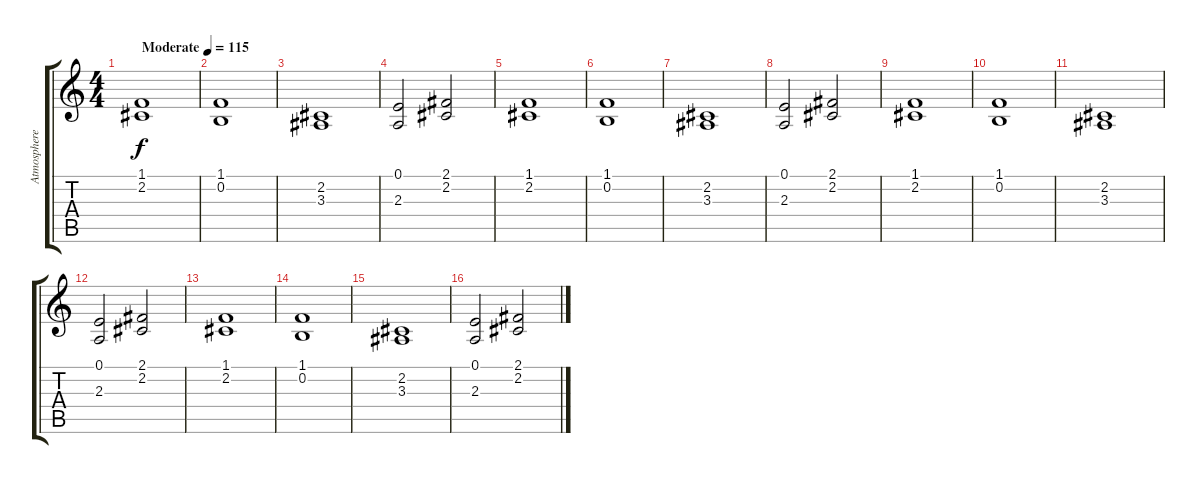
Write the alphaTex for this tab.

\track ("Atmosphere FX (left)" "Atmosphere") {instrument fx4atmosphere}
\staff {score tabs}
\tuning (E4 B3 G3 D3 A2 E2) {hide}
\ts (4 4)
\tempo (115 "Moderate")
\clef g2
\ks c
(1.1 2.2).1{dy f instrument fx4atmosphere} |
(1.1 0.2).1 |
(2.2 3.3).1 |
(0.1 2.3).2 (2.1 2.2).2 |
(1.1 2.2).1{balance 3} |
(1.1 0.2).1 |
(2.2 3.3).1 |
(0.1 2.3).2 (2.1 2.2).2 |
(1.1 2.2).1{balance 3} |
(1.1 0.2).1 |
(2.2 3.3).1 |
(0.1 2.3).2 (2.1 2.2).2 |
(1.1 2.2).1{balance 3} |
(1.1 0.2).1 |
(2.2 3.3).1 |
(0.1 2.3).2 (2.1 2.2).2
